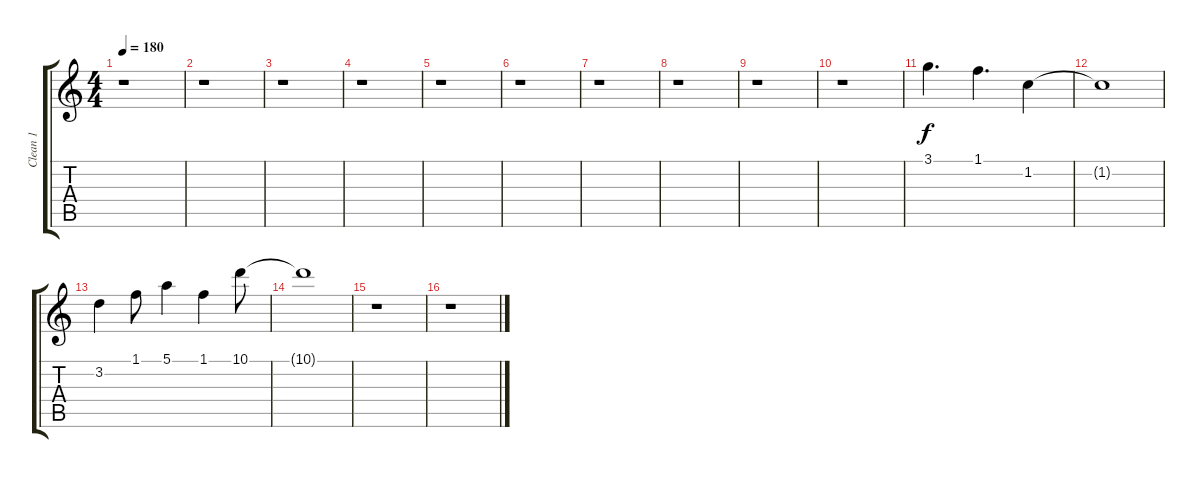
\track ("Clean 1" "Clean 1") {instrument electricguitarclean}
\staff {score tabs}
\tuning (E4 B3 G3 D3 A2 E2) {hide}
\ts (4 4)
\tempo 180
\clef g2
\ks c
r.1{dy f} |
r.1 |
r.1 |
r.1 |
r.1 |
r.1 |
r.1 |
r.1 |
r.1 |
r.1 |
3.1.4{d} 1.1.4{d} 1.2.4 |
1.2{t}.1 |
3.2.4 1.1.8 5.1.4 1.1.4 10.1.8 |
10.1{t}.1 |
r.1 |
r.1
